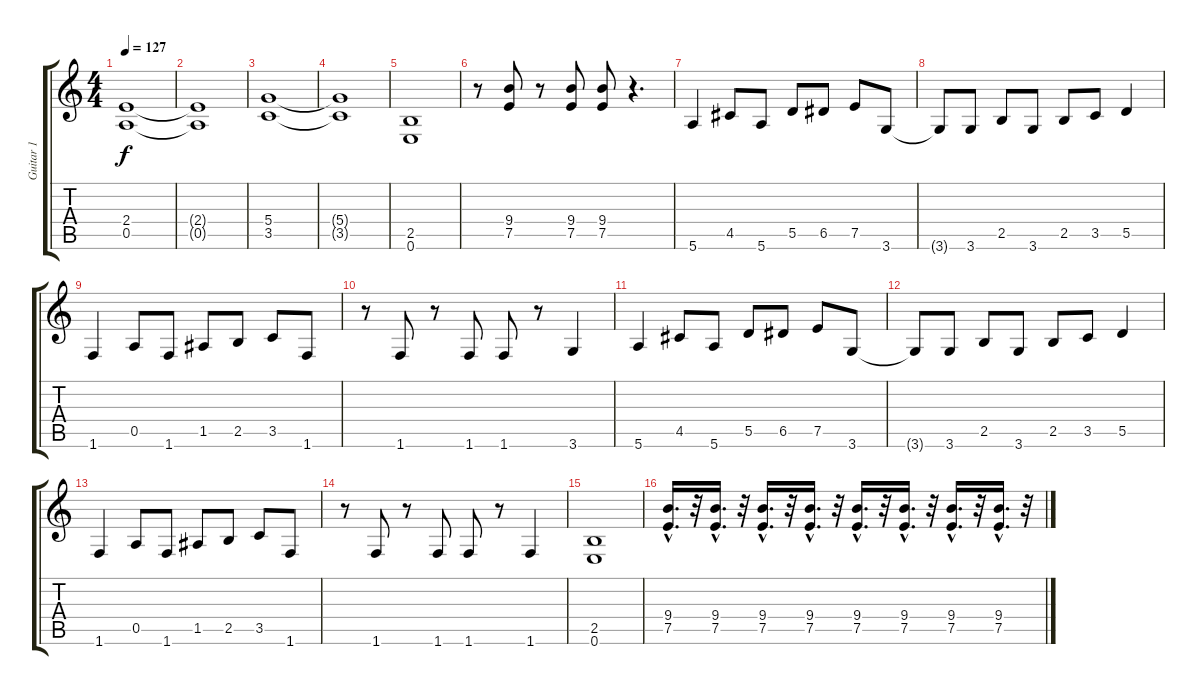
\track ("Guitar 1" "Guitar 1") {instrument overdrivenguitar}
\staff {score tabs}
\tuning (E4 B3 G3 D3 A2 E2) {hide}
\ts (4 4)
\tempo 127
\clef g2
\ks c
(2.4 0.5).1{dy f} |
(2.4{t} 0.5{t}).1 |
(5.4 3.5).1 |
(5.4{t} 3.5{t}).1 |
(2.5 0.6).1 |
r.8 (9.4 7.5).8 r.8 (9.4 7.5).8 (9.4 7.5).8 r.4{d} |
5.6.4 4.5.8 5.6.8 5.5.8 6.5.8 7.5.8 3.6.8 |
3.6{t}.8 3.6.8 2.5.8 3.6.8 2.5.8 3.5.8 5.5.4 |
1.6.4 0.5.8 1.6.8 1.5.8 2.5.8 3.5.8 1.6.8 |
r.8 1.6.8 r.8 1.6.8 1.6.8 r.8 3.6.4 |
5.6.4 4.5.8 5.6.8 5.5.8 6.5.8 7.5.8 3.6.8 |
3.6{t}.8 3.6.8 2.5.8 3.6.8 2.5.8 3.5.8 5.5.4 |
1.6.4 0.5.8 1.6.8 1.5.8 2.5.8 3.5.8 1.6.8 |
r.8 1.6.8 r.8 1.6.8 1.6.8 r.8 1.6.4 |
(2.5 0.6).1 |
(9.4{hac} 7.5{hac}).16{d} r.32 (9.4{hac} 7.5{hac}).16{d} r.32 (9.4{hac} 7.5{hac}).16{d} r.32 (9.4{hac} 7.5{hac}).16{d} r.32 (9.4{hac} 7.5{hac}).16{d} r.32 (9.4{hac} 7.5{hac}).16{d} r.32 (9.4{hac} 7.5{hac}).16{d} r.32 (9.4{hac} 7.5{hac}).16{d} r.32
